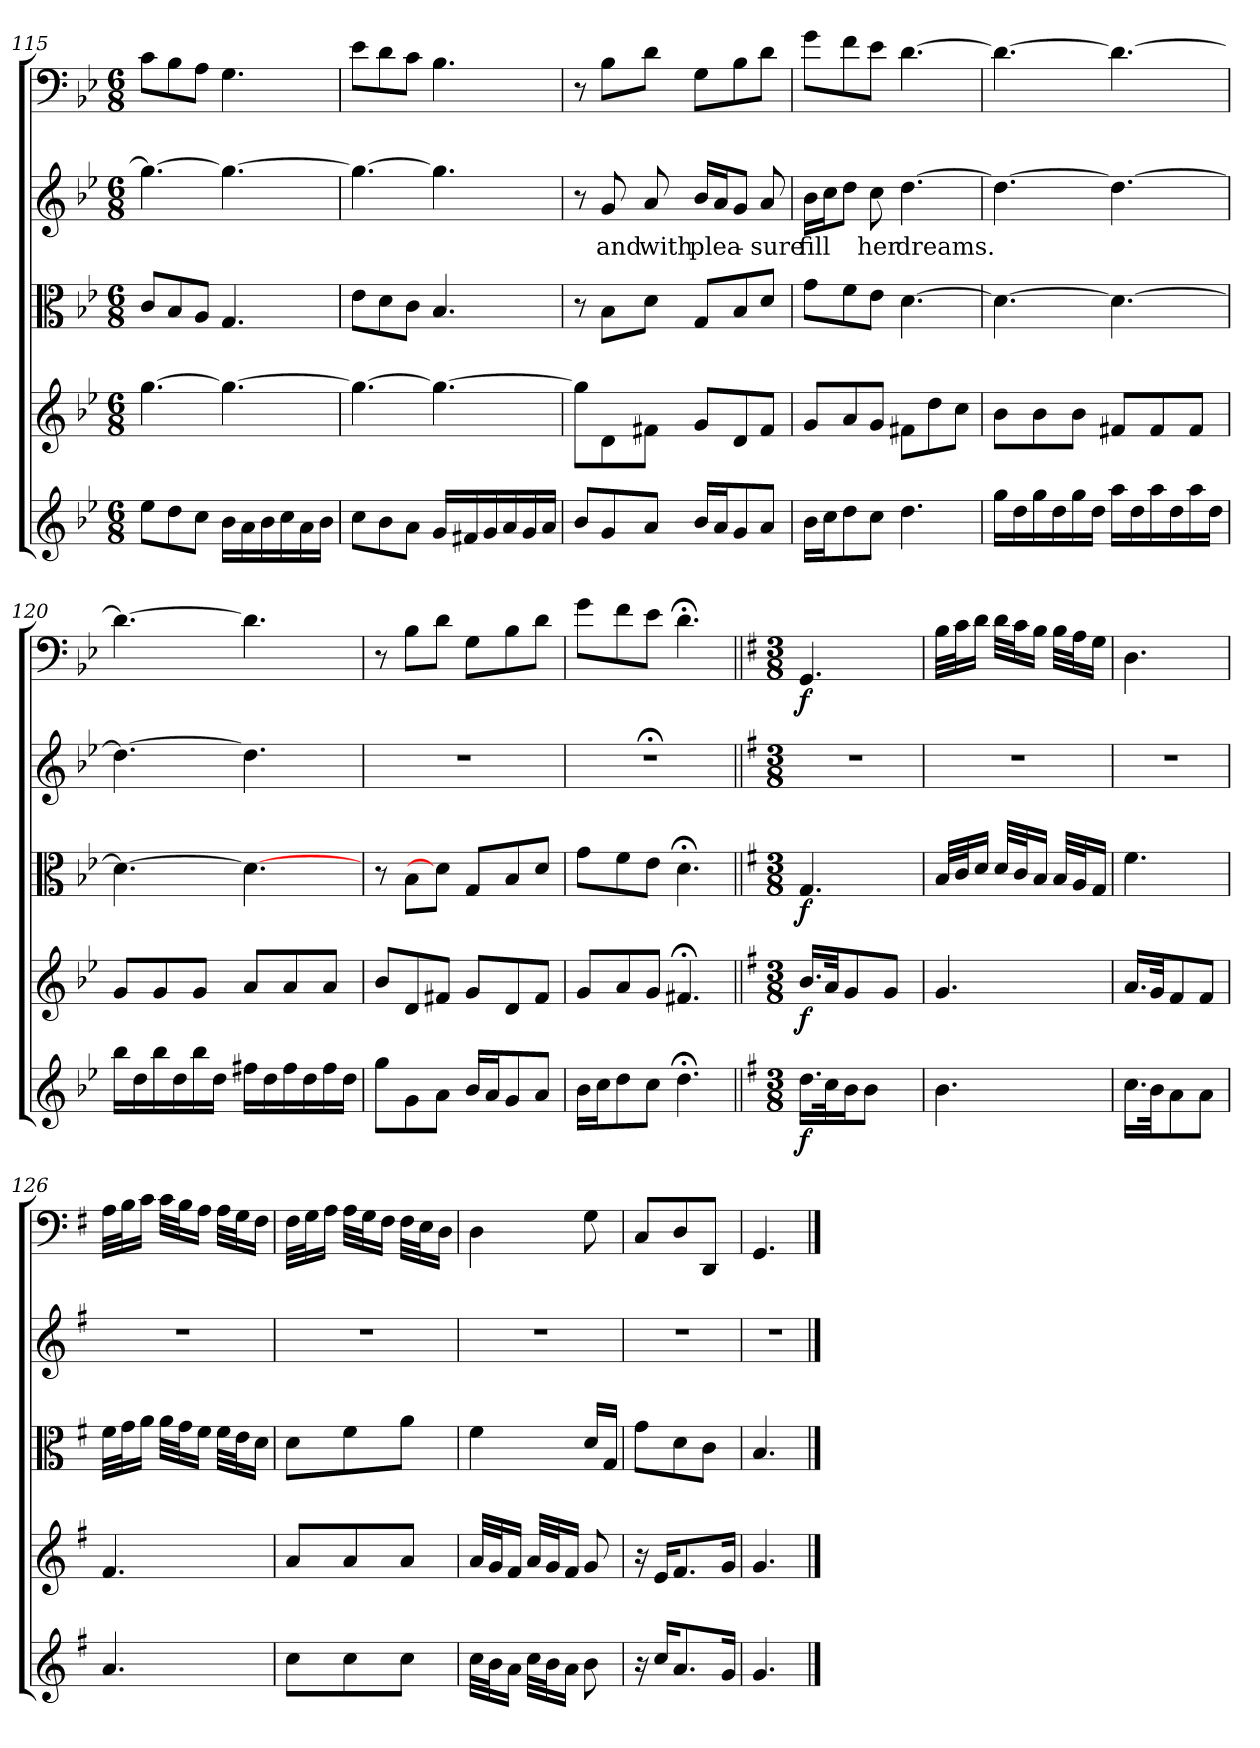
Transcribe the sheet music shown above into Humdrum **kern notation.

**kern	**dynam	**kern	**dynam	**kern	**dynam	**kern	**text	**kern	**dynam
*part5	*part5	*part4	*part4	*part3	*part3	*part2	*part2	*part1	*part1
*staff5	*staff5	*staff4	*staff4	*staff3	*staff3	*staff2	*staff2	*staff1	*staff1
*clefG2	*	*	*	*clefC3	*	*clefG2	*	*clefF4	*
*k[b-e-]	*	*k[b-e-]	*	*k[b-e-]	*	*k[b-e-]	*	*k[b-e-]	*
*g:	*	*g:	*	*g:	*	*g:	*	*g:	*
*M6/8	*	*M6/8	*	*M6/8	*	*M6/8	*	*M6/8	*
=115	=115	=115	=115	=115	=115	=115	=115	=115	=115
8ee-\L	.	[4.gg\	.	8c/L	.	4.gg\_	.	8c\L	.
8dd\	.	.	.	8B-/	.	.	.	8B-\	.
8cc\J	.	.	.	8A/J	.	.	.	8A\J	.
16b-\LL	.	4.gg\_	.	4.G/	.	4.gg\_	.	4.G\	.
16a\	.	.	.	.	.	.	.	.	.
16b-\	.	.	.	.	.	.	.	.	.
16cc\	.	.	.	.	.	.	.	.	.
16a\	.	.	.	.	.	.	.	.	.
16b-\JJ	.	.	.	.	.	.	.	.	.
=116	=116	=116	=116	=116	=116	=116	=116	=116	=116
8cc\L	.	4.gg\_	.	8e-\L	.	4.gg\_	.	8e-\L	.
8b-\	.	.	.	8d\	.	.	.	8d\	.
8a\J	.	.	.	8c\J	.	.	.	8c\J	.
16g/LL	.	4.gg\_	.	4.B-/	.	4.gg\]	.	4.B-\	.
16f#X/	.	.	.	.	.	.	.	.	.
16g/	.	.	.	.	.	.	.	.	.
16a/	.	.	.	.	.	.	.	.	.
16g/	.	.	.	.	.	.	.	.	.
16a/JJ	.	.	.	.	.	.	.	.	.
=117	=117	=117	=117	=117	=117	=117	=117	=117	=117
8b-/L	.	8gg\L]	.	8r	.	8r	.	8r	.
8g/	.	8d\	.	8B-\L	.	8g/	and	8B-\L	.
8a/J	.	8f#X\J	.	8d\J	.	8a/	with	8d\J	.
16b-/LL	.	8g/L	.	8G/L	.	16b-/LL	plea-	8G\L	.
16a/J	.	.	.	.	.	16a/J	.	.	.
8g/	.	8d/	.	8B-/	.	8g/J	.	8B-\	.
8a/J	.	8f#/J	.	8d/J	.	8a/	-sure	8d\J	.
=118	=118	=118	=118	=118	=118	=118	=118	=118	=118
16b-\LL	.	8g/L	.	8g\L	.	16b-\LL	fill	8g\L	.
16cc\J	.	.	.	.	.	16cc\J	.	.	.
8dd\	.	8a/	.	8f\	.	8dd\J	.	8f\	.
8cc\J	.	8g/J	.	8e-\J	.	8cc\	her	8e-\J	.
4.dd\	.	8f#X\L	.	[4.d\	.	[4.dd\	dreams.	[4.d\	.
.	.	8dd\	.	.	.	.	.	.	.
.	.	8cc\J	.	.	.	.	.	.	.
=119	=119	=119	=119	=119	=119	=119	=119	=119	=119
16gg\LL	.	8b-\L	.	4.d\_	.	4.dd\_	.	4.d\_	.
16dd\	.	.	.	.	.	.	.	.	.
16gg\	.	8b-\	.	.	.	.	.	.	.
16dd\	.	.	.	.	.	.	.	.	.
16gg\	.	8b-\J	.	.	.	.	.	.	.
16dd\JJ	.	.	.	.	.	.	.	.	.
16aa\LL	.	8f#X/L	.	4.d\_	.	4.dd\_	.	4.d\_	.
16dd\	.	.	.	.	.	.	.	.	.
16aa\	.	8f#/	.	.	.	.	.	.	.
16dd\	.	.	.	.	.	.	.	.	.
16aa\	.	8f#/J	.	.	.	.	.	.	.
16dd\JJ	.	.	.	.	.	.	.	.	.
=120	=120	=120	=120	=120	=120	=120	=120	=120	=120
16bb-\LL	.	8g/L	.	4.d\_	.	4.dd\_	.	4.d\_	.
16dd\	.	.	.	.	.	.	.	.	.
16bb-\	.	8g/	.	.	.	.	.	.	.
16dd\	.	.	.	.	.	.	.	.	.
16bb-\	.	8g/J	.	.	.	.	.	.	.
16dd\JJ	.	.	.	.	.	.	.	.	.
16ff#X\LL	.	8a/L	.	4.d\_	.	4.dd\]	.	4.d\]	.
16dd\	.	.	.	.	.	.	.	.	.
16ff#\	.	8a/	.	.	.	.	.	.	.
16dd\	.	.	.	.	.	.	.	.	.
16ff#\	.	8a/J	.	.	.	.	.	.	.
16dd\JJ	.	.	.	.	.	.	.	.	.
=121	=121	=121	=121	=121	=121	=121	=121	=121	=121
8gg\L	.	8b-/L	.	8r	.	2.r	.	8r	.
8g\	.	8d/	.	8B-\L	.	.	.	8B-\L	.
8a\J	.	8f#X/J	.	8d\J]	.	.	.	8d\J	.
16b-/LL	.	8g/L	.	8G/L	.	.	.	8G\L	.
16a/J	.	.	.	.	.	.	.	.	.
8g/	.	8d/	.	8B-/	.	.	.	8B-\	.
8a/J	.	8f#/J	.	8d/J	.	.	.	8d\J	.
=122	=122	=122	=122	=122	=122	=122	=122	=122	=122
16b-\LL	.	8g/L	.	8g\L	.	2.r;<	.	8g\L	.
16cc\J	.	.	.	.	.	.	.	.	.
8dd\	.	8a/	.	8f\	.	.	.	8f\	.
8cc\J	.	8g/J	.	8e-\J	.	.	.	8e-\J	.
4.dd;<\	.	4.f#X;</	.	4.d;<\	.	.	.	4.d;<\	.
=123||	=123||	=123||	=123||	=123||	=123||	=123||	=123||	=123||	=123||
*k[f#]	*	*k[f#]	*	*k[f#]	*	*k[f#]	*	*k[f#]	*
*G:	*	*G:	*	*G:	*	*G:	*	*G:	*
*M3/8	*	*M3/8	*	*M3/8	*	*M3/8	*	*M3/8	*
16.dd\LL	f	16.b/LL	f	4.G/	f	4.r	.	4.GG/	f
32cc\K	.	32a/JK	.	.	.	.	.	.	.
16b\J	.	8g/	.	.	.	.	.	.	.
8b\J	.	.	.	.	.	.	.	.	.
.	.	8g/J	.	.	.	.	.	.	.
16ryy	.	.	.	.	.	.	.	.	.
=124	=124	=124	=124	=124	=124	=124	=124	=124	=124
4.b\	.	4.g/	.	32B/LLL	.	4.r	.	32B\LLL	.
.	.	.	.	32c/J	.	.	.	32c\J	.
.	.	.	.	16d/JJ	.	.	.	16d\JJ	.
.	.	.	.	32d/LLL	.	.	.	32d\LLL	.
.	.	.	.	32c/J	.	.	.	32c\J	.
.	.	.	.	16B/JJ	.	.	.	16B\JJ	.
.	.	.	.	32B/LLL	.	.	.	32B\LLL	.
.	.	.	.	32A/J	.	.	.	32A\J	.
.	.	.	.	16G/JJ	.	.	.	16G\JJ	.
=125	=125	=125	=125	=125	=125	=125	=125	=125	=125
16.cc\LL	.	16.a/LL	.	4.f#\	.	4.r	.	4.D\	.
32b\JK	.	32g/JK	.	.	.	.	.	.	.
8a\	.	8f#/	.	.	.	.	.	.	.
8a\J	.	8f#/J	.	.	.	.	.	.	.
=126	=126	=126	=126	=126	=126	=126	=126	=126	=126
4.a/	.	4.f#/	.	32f#\LLL	.	4.r	.	32A\LLL	.
.	.	.	.	32g\J	.	.	.	32B\J	.
.	.	.	.	16a\JJ	.	.	.	16c\JJ	.
.	.	.	.	32a\LLL	.	.	.	32c\LLL	.
.	.	.	.	32g\J	.	.	.	32B\J	.
.	.	.	.	16f#\JJ	.	.	.	16A\JJ	.
.	.	.	.	32f#\LLL	.	.	.	32A\LLL	.
.	.	.	.	32e\J	.	.	.	32G\J	.
.	.	.	.	16d\JJ	.	.	.	16F#\JJ	.
=127	=127	=127	=127	=127	=127	=127	=127	=127	=127
8cc\L	.	8a/L	.	8d\L	.	4.r	.	32F#\LLL	.
.	.	.	.	.	.	.	.	32G\J	.
.	.	.	.	.	.	.	.	16A\JJ	.
8cc\	.	8a/	.	8f#\	.	.	.	32A\LLL	.
.	.	.	.	.	.	.	.	32G\J	.
.	.	.	.	.	.	.	.	16F#\JJ	.
8cc\J	.	8a/J	.	8a\J	.	.	.	32F#\LLL	.
.	.	.	.	.	.	.	.	32E\J	.
.	.	.	.	.	.	.	.	16D\JJ	.
=128	=128	=128	=128	=128	=128	=128	=128	=128	=128
32cc\LLL	.	32a/LLL	.	4f#\	.	4.r	.	4D\	.
32b\J	.	32g/J	.	.	.	.	.	.	.
16a\JJ	.	16f#/JJ	.	.	.	.	.	.	.
32cc\LLL	.	32a/LLL	.	.	.	.	.	.	.
32b\J	.	32g/J	.	.	.	.	.	.	.
16a\JJ	.	16f#/JJ	.	.	.	.	.	.	.
8b\	.	8g/	.	16d/LL	.	.	.	8G\	.
.	.	.	.	16G/JJ	.	.	.	.	.
=129	=129	=129	=129	=129	=129	=129	=129	=129	=129
16r	.	16r	.	8g\L	.	4.r	.	8C/L	.
16cc/KL	.	16e/KL	.	.	.	.	.	.	.
8.a/	.	8.f#/	.	8d\	.	.	.	8D/	.
.	.	.	.	8c\J	.	.	.	8DD/J	.
16g/Jk	.	16g/Jk	.	.	.	.	.	.	.
=130	=130	=130	=130	=130	=130	=130	=130	=130	=130
4.g/	.	4.g/	.	4.B/	.	4.r	.	4.GG/	.
==	==	==	==	==	==	==	==	==	==
*-	*-	*-	*-	*-	*-	*-	*-	*-	*-
